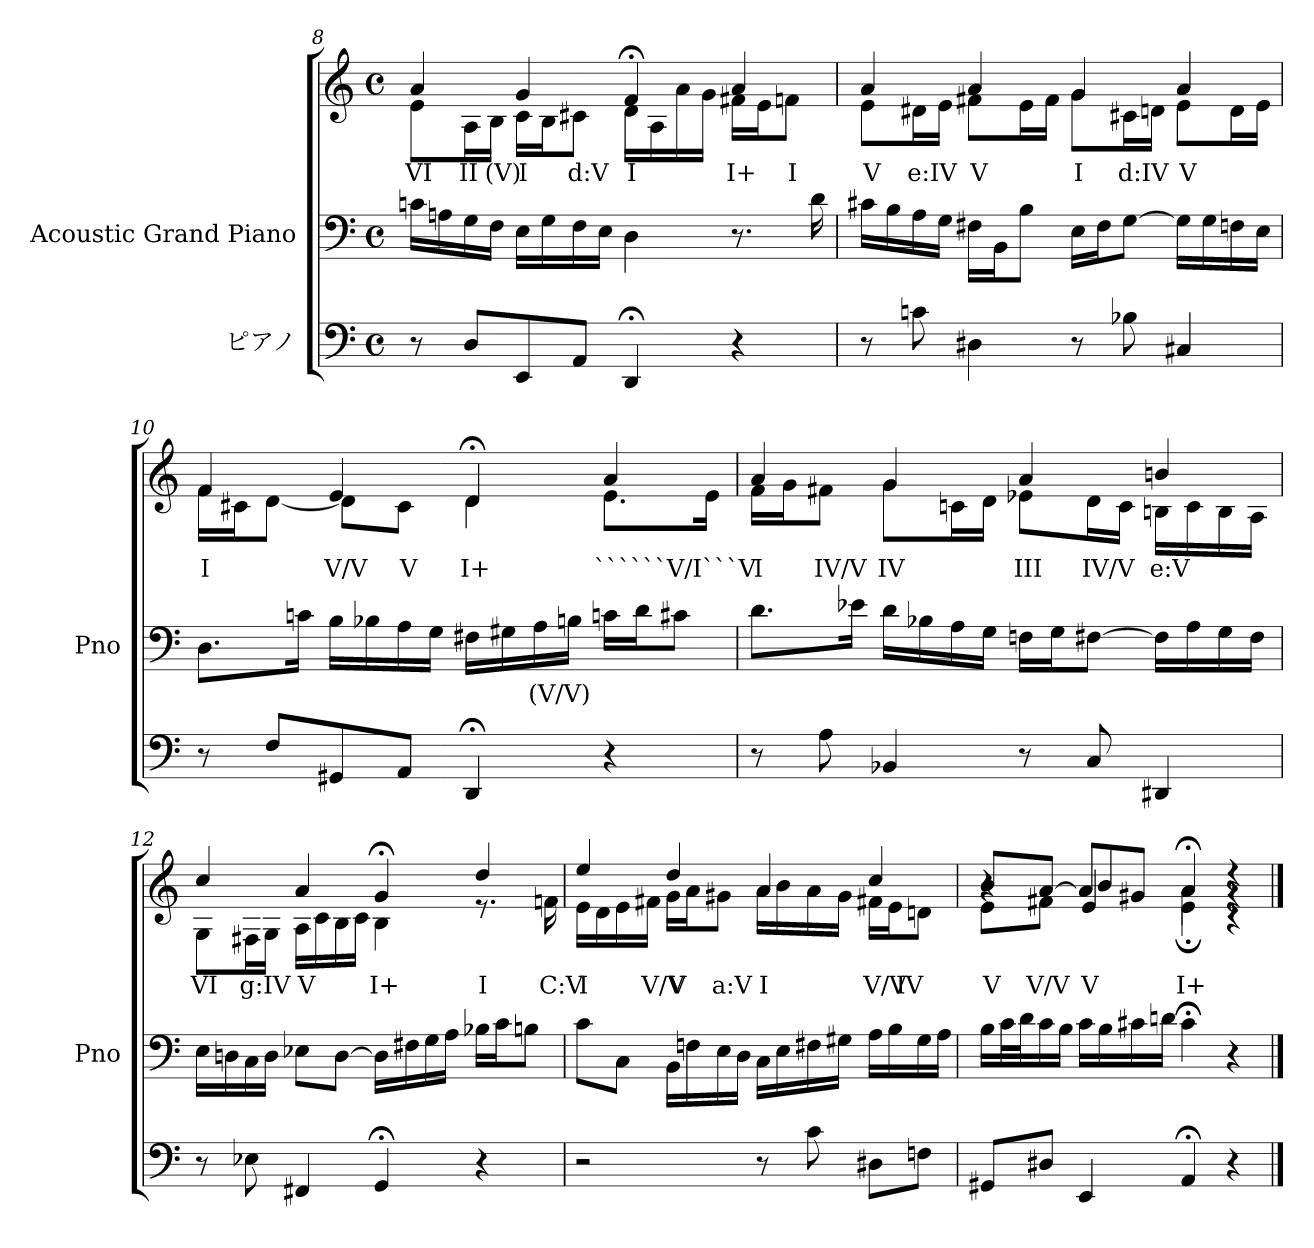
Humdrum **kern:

**kern	**kern	**text	**kern	**text
*part2	*part1	*part1	*part1	*part1
*staff3	*staff2	*staff2	*staff1	*staff1
*I"ピアノ	*I"Acoustic Grand Piano	*	*	*
*	*I'Pno	*	*	*
*clefF4	*clefF4	*	*clefG2	*
*k[]	*k[]	*	*k[]	*
*C:	*C:	*	*C:	*
*M4/4	*M4/4	*	*M4/4	*
*met(c)	*met(c)	*	*met(c)	*
=8	=8	=8	=8	=8
*	*	*	*^	*
!	!	!	!	!	!LO:LY:b
8r	16cn\LL	.	4a/	8e\L	VI
.	16An\	.	.	.	.
!	!	!	!	!	!LO:LY:b
8D/L	16G\	.	.	16A\L	II
!	!	!	!	!	!LO:LY:b
.	16F\JJ	.	.	16B\JJ	(V)
!	!	!	!	!	!LO:LY:b
8EE/	16E\LL	.	4g/	16c\LL	I
.	16G\	.	.	16B\J	.
!	!	!	!	!	!LO:LY:b
8AA/J	16F\	.	.	8c#X\J	d:V
.	16E\JJ	.	.	.	.
!	!	!	!	!	!LO:LY:b
4DD;/	4D\	.	4f;</	16d\LL	I
.	.	.	.	16A\	.
.	.	.	.	16a\	.
.	.	.	.	16g\JJ	.
!	!	!	!	!	!LO:LY:b
4r	8.r	.	4a/	16f#X\LL	I+
.	.	.	.	16e\J	.
!	!	!	!	!	!LO:LY:b
.	.	.	.	8fn\J	I
.	16d\	.	.	.	.
=9	=9	=9	=9	=9	=9
!	!	!	!	!	!LO:LY:b
8r	16c#X\LL	.	4a/	8e\L	V
.	16B\	.	.	.	.
!	!	!	!	!	!LO:LY:b
8cn\	16A\	.	.	16d#X\L	e:IV
.	16G\JJ	.	.	16e\JJ	.
!	!	!	!	!	!LO:LY:b
4D#X\	16F#X\LL	.	4a/	8f#X\L	V
.	16BB\J	.	.	.	.
.	8B\J	.	.	16e\L	.
.	.	.	.	16f#\JJ	.
!	!	!	!	!	!LO:LY:b
8r	16E\LL	.	4g/	8g\L	I
.	16F#\J	.	.	.	.
!	!	!	!	!	!LO:LY:b
8B-X\	[8G\J	.	.	16c#X\L	d:IV
.	.	.	.	16dn\JJ	.
!	!	!	!	!	!LO:LY:b
4C#X/	16G\LL]	.	4a/	8e\L	V
.	16G\	.	.	.	.
.	16Fn\	.	.	16d\L	.
.	16E\JJ	.	.	16e\JJ	.
!!LO:LB:g=z	!!
=10	=10	=10	=10	=10	=10
!	!	!	!	!	!LO:LY:b
8r	8.D\L	.	4f/	16f\LL	I
.	.	.	.	16c#X\J	.
8F/L	.	.	.	[<8d\J	.
.	16cn\Jk	.	.	.	.
!	!	!	!	!	!LO:LY:b
8GG#X/	16B\LL	.	4e/	8d\L]	V/V
.	16B-X\	.	.	.	.
!	!	!	!	!	!LO:LY:b
8AA/J	16A\	.	.	8c#\J	V
.	16G\JJ	.	.	.	.
!	!	!	!	!	!LO:LY:b
4DD;/	16F#X\LL	.	4d;</	4d\	I+
.	16G#X\	.	.	.	.
!	!	!LO:LY:b	!	!	!
.	16A\	(V/V)	.	.	.
.	16Bn\JJ	.	.	.	.
!	!	!	!	!	!LO:LY:b
4r	16cn\LL	.	4a/	8.e\L	``````V/I```V
.	16d\J	.	.	.	.
.	8c#X\J	.	.	.	.
.	.	.	.	16e\Jk	.
=11	=11	=11	=11	=11	=11
!	!	!	!	!	!LO:LY:b
8r	8.d\L	.	4a/	16f\LL	I
.	.	.	.	16g\J	.
!	!	!	!	!	!LO:LY:b
8A\	.	.	.	8f#X\J	IV/V
.	16e-X\Jk	.	.	.	.
!	!	!	!	!	!LO:LY:b
4BB-X/	16d\LL	.	4g/	8g\L	IV
.	16B-X\	.	.	.	.
.	16A\	.	.	16cn\L	.
.	16G\JJ	.	.	16d\JJ	.
!	!	!	!	!	!LO:LY:b
8r	16Fn\LL	.	4a/	8e-X\L	III
.	16G\J	.	.	.	.
!	!	!	!	!	!LO:LY:b
8C/	[8F#X\J	.	.	16d\L	IV/V
.	.	.	.	16c\JJ	.
!	!	!	!	!	!LO:LY:b
4DD#X/	16F#\LL]	.	4bn/	16Bn\LL	e:V
.	16A\	.	.	16c\	.
.	16G\	.	.	16B\	.
.	16F#\JJ	.	.	16A\JJ	.
=12	=12	=12	=12	=12	=12
!	!	!	!	!	!LO:LY:b
8r	16E\LL	.	4cc/	8G\L	VI
.	16Dn\	.	.	.	.
!	!	!	!	!	!LO:LY:b
8E-X\	16C\	.	.	16F#X\L	g:IV
.	16D\JJ	.	.	16G\JJ	.
!	!	!	!	!	!LO:LY:b
4FF#X/	8E-X\L	.	4a/	16A\LL	V
.	.	.	.	16c\	.
.	[8D\J	.	.	16B\	.
.	.	.	.	16c\JJ	.
!	!	!	!	!	!LO:LY:b
4GG;/	16D\LL]	.	4g;</	4B\	I+
.	16F#X\	.	.	.	.
.	16G\	.	.	.	.
.	16A\JJ	.	.	.	.
!	!	!	!	!	!LO:LY:b
4r	16B-X\LL	.	4dd/	8.re	I
.	16c\J	.	.	.	.
.	8Bn\J	.	.	.	.
!	!	!	!	!	!LO:LY:b
.	.	.	.	16fn\	C:V
!!LO:LB:g=z	!!
=13	=13	=13	=13	=13	=13
!	!	!	!	!	!LO:LY:b
2r	8c\L	.	4ee/	16e\LL	I
.	.	.	.	16d\	.
.	8C\J	.	.	16e\	.
!	!	!	!	!	!LO:LY:b
.	.	.	.	16f#X\JJ	V/V
!	!	!	!	!	!LO:LY:b
.	16BB\LL	.	4dd/	16g\LL	V
.	16Fn\	.	.	16a\J	.
!	!	!	!	!	!LO:LY:b
.	16E\	.	.	8g#X\J	a:V
.	16D\JJ	.	.	.	.
!	!	!	!	!	!LO:LY:b
8r	16C\LL	.	4a/	16a\LL	I
.	16E\	.	.	16b\	.
8c\	16F#X\	.	.	16a\	.
.	16G#X\JJ	.	.	16g#\JJ	.
!	!	!	!	!	!LO:LY:b
8D#X\L	16A\LL	.	4cc/	16f#X\LL	V/V
.	16B\	.	.	16e\J	.
!	!	!	!	!	!LO:LY:b
8Fn\J	16G#\	.	.	8dn\J	IV
.	16A\JJ	.	.	.	.
=14	=14	=14	=14	=14	=14
!	!	!	!	!	!LO:LY:b
*	*	*	*	*^	*
8GG#X/L	16B\LL	.	8b/L	8e\L	4r	V
.	32c\L	.	.	.	.	.
.	32d\J	.	.	.	.	.
!	!	!	!	!	!	!LO:LY:b
8D#X/J	16c\	.	[>8a/J	8f#X\J	.	V/V
.	16B\JJ	.	.	.	.	.
!	!	!	!	!	!	!LO:LY:b
4EE/	16c\LL	.	8a/L]	4e/	4b/	V
.	16B\	.	.	.	.	.
.	16c#X\	.	8g#X/J	.	.	.
.	16dn\JJ	.	.	.	.	.
!	!	!	!	!	!	!LO:LY:b
4AA;/	4c#;<\	.	4a/	4e;\	4a;\	I+
4r	4r	.	4rg	4rc	4rdd	.
*	*	*	*v	*v	*v	*
==	==	==	==	==
*-	*-	*-	*-	*-
